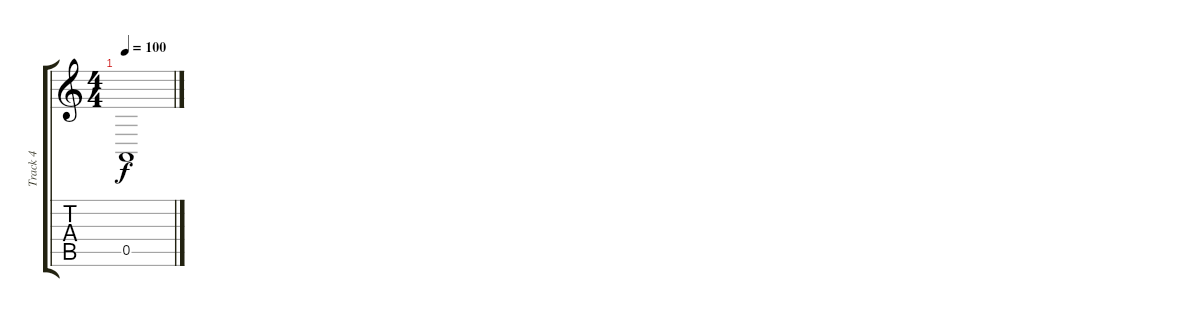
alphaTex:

\track ("Track 4" "Track 4") {instrument stringensemble1}
\staff {score tabs}
\tuning (E4 B3 G3 D3 A2 E2) {hide}
\ts (4 4)
\tempo 100
\clef g2
\ks c
0.5{t}.1{dy f}
